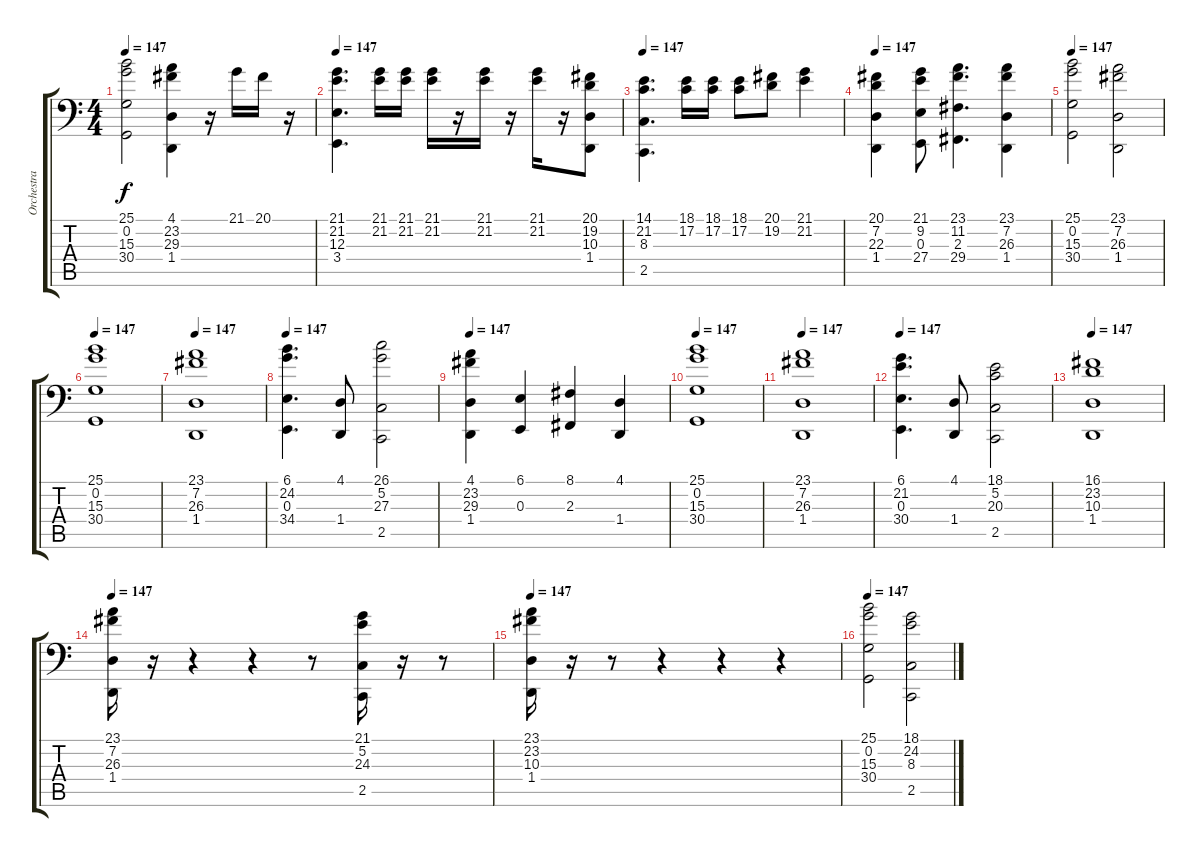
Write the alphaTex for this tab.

\track ("Orchestra" "Orchestra") {instrument stringensemble1}
\staff {score tabs}
\tuning (Bb2 G2 E2 Db2 Bb1 G1) {hide}
\ts (4 4)
\tempo 147
\clef f4
\ks c
(25.1 0.2 15.3 30.4).2{dy f} (4.1 23.2 29.3 1.4).4 r.16 21.1.16 20.1.16 r.16 |
\tempo 147
(21.1 21.2 12.3 3.4).4{d} (21.1 21.2).16 (21.1 21.2).16 (21.1 21.2).16 r.16 (21.1 21.2).16 r.16 (21.1 21.2).16 r.16 (20.1 19.2 10.3 1.4).8 |
\tempo 147
(14.1 21.2 8.3 2.5).4{d} (18.1 17.2).16 (18.1 17.2).16 (18.1 17.2).8 (20.1 19.2).8 (21.1 21.2).4 |
\tempo 147
(20.1 7.2 22.3 1.4).4 (21.1 9.2 0.3 27.4).8 (23.1 11.2 2.3 29.4).4{d} (23.1 7.2 26.3 1.4).4 |
\tempo 147
(25.1 0.2 15.3 30.4).2 (23.1 7.2 26.3 1.4).2 |
\tempo 147
(25.1 0.2 15.3 30.4).1 |
\tempo 147
(23.1 7.2 26.3 1.4).1 |
\tempo 147
(6.1 24.2 0.3 34.4).4{d} (4.1 1.4).8 (26.1 5.2 27.3 2.5).2 |
\tempo 147
(4.1 23.2 29.3 1.4).4 (6.1 0.3).4 (8.1 2.3).4 (4.1 1.4).4 |
\tempo 147
(25.1 0.2 15.3 30.4).1 |
\tempo 147
(23.1 7.2 26.3 1.4).1 |
\tempo 147
(6.1 21.2 0.3 30.4).4{d} (4.1 1.4).8 (18.1 5.2 20.3 2.5).2 |
\tempo 147
(16.1 23.2 10.3 1.4).1 |
\tempo 147
(23.1 7.2 26.3 1.4).16 r.16 r.4 r.4 r.8 (21.1 5.2 24.3 2.5).16 r.16 r.8 |
\tempo 147
(23.1 23.2 10.3 1.4).16 r.16 r.8 r.4 r.4 r.4 |
\tempo 147
(25.1 0.2 15.3 30.4).2 (18.1 24.2 8.3 2.5).2
